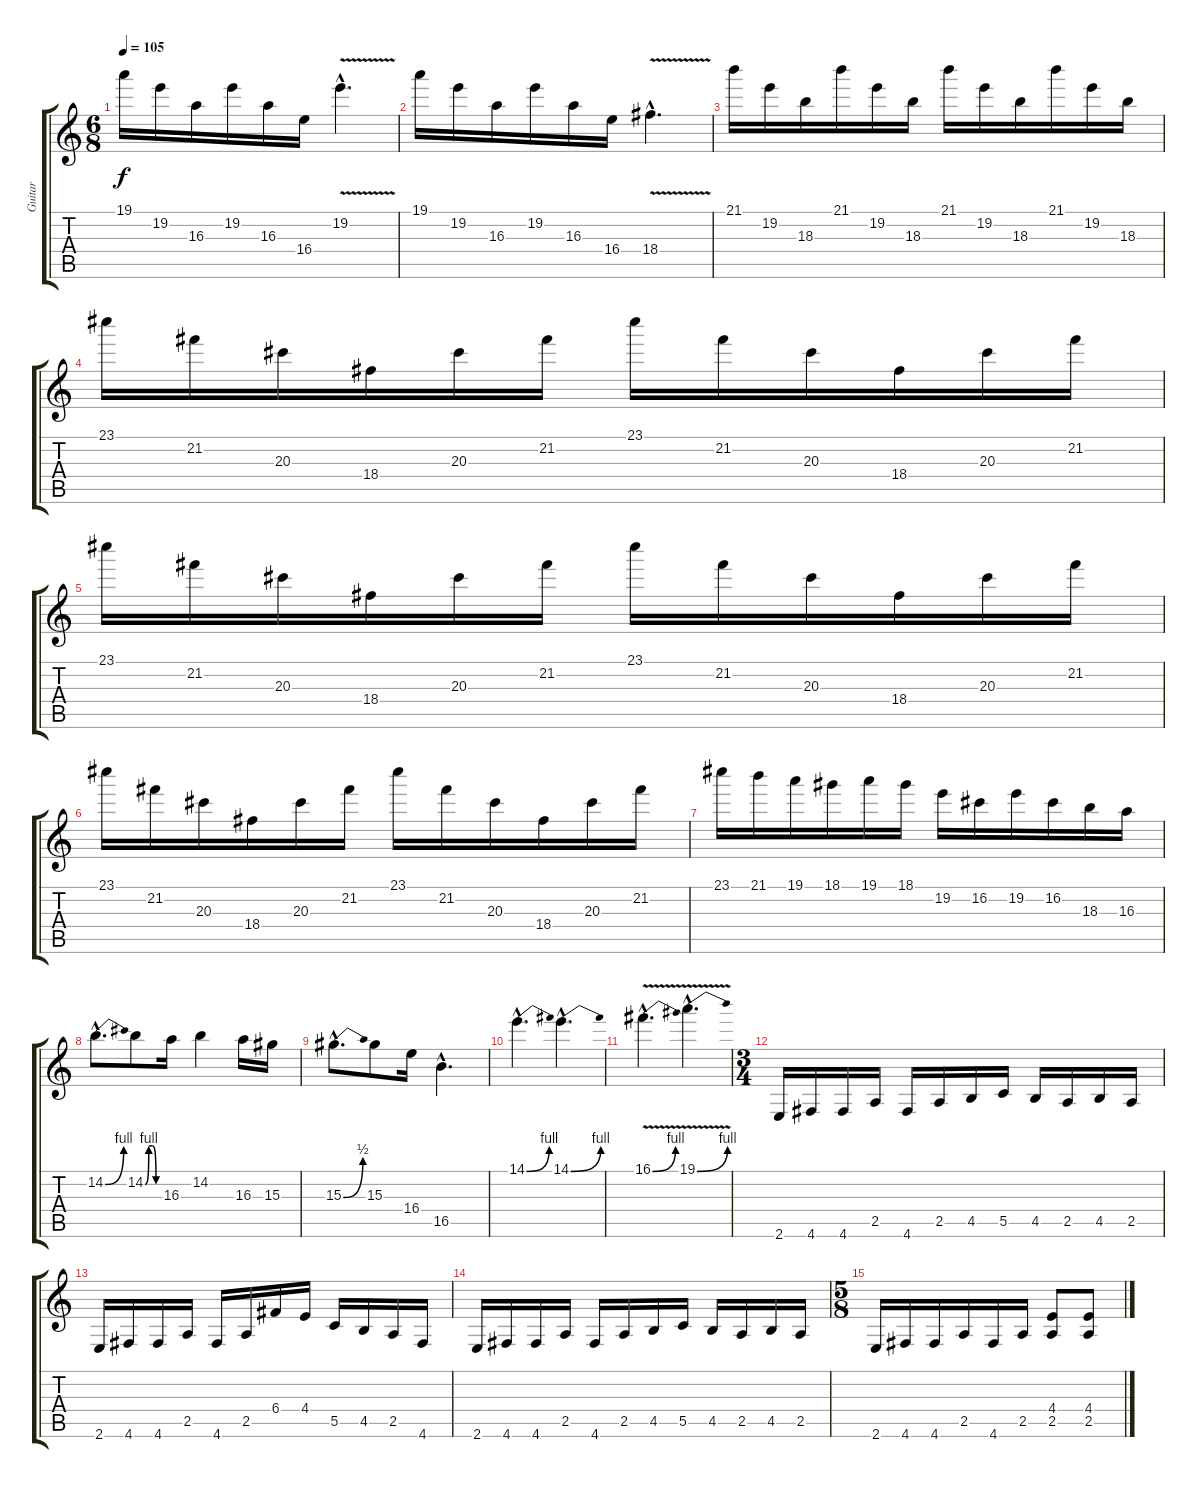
\track ("Guitar" "Guitar") {instrument distortionguitar}
\staff {score tabs}
\tuning (D4 A3 F3 C3 G2 D2) {hide}
\ts (6 8)
\tempo 105
\clef g2
\ks c
19.1.16{dy f balance 8} 19.2.16 16.3.16 19.2.16 16.3.16 16.4.16 19.2{v hac}.4{d} |
19.1.16{balance 8} 19.2.16 16.3.16 19.2.16 16.3.16 16.4.16 18.4{v hac}.4{d} |
21.1.16 19.2.16 18.3.16 21.1.16 19.2.16 18.3.16 21.1.16 19.2.16 18.3.16 21.1.16 19.2.16 18.3.16 |
23.1.16 21.2.16 20.3.16 18.4.16 20.3.16 21.2.16 23.1.16 21.2.16 20.3.16 18.4.16 20.3.16 21.2.16 |
23.1.16 21.2.16 20.3.16 18.4.16 20.3.16 21.2.16 23.1.16 21.2.16 20.3.16 18.4.16 20.3.16 21.2.16 |
23.1.16 21.2.16 20.3.16 18.4.16 20.3.16 21.2.16 23.1.16 21.2.16 20.3.16 18.4.16 20.3.16 21.2.16 |
23.1.16 21.1.16 19.1.16 18.1.16 19.1.16 18.1.16 19.2.16 16.2.16 19.2.16 16.2.16 18.3.16 16.3.16 |
14.2{be (bend 0 0 60 4) hac}.8{d} 14.2{be (custom 0 0 15 4 30 4 45 0 60 0)}.8 16.3.16 14.2.4 16.3.16 15.3.16 |
15.3{be (bend 0 0 60 2) hac}.8{d} 15.3.8 16.4.16 16.5{hac}.4{d} |
14.1{be (bend 0 0 60 4) hac}.4{d} 14.1{be (bend 0 0 60 4) hac}.4{d} |
16.1{be (bend 0 0 60 4) v hac}.4{d} 19.1{be (bend 0 0 60 4) v hac}.4{d} |
\ts (3 4)
2.6.16 4.6.16 4.6.16 2.5.16 4.6.16 2.5.16 4.5.16 5.5.16 4.5.16 2.5.16 4.5.16 2.5.16 |
2.6.16 4.6.16 4.6.16 2.5.16 4.6.16 2.5.16 6.4.16 4.4.16 5.5.16 4.5.16 2.5.16 4.6.16 |
2.6.16 4.6.16 4.6.16 2.5.16 4.6.16 2.5.16 4.5.16 5.5.16 4.5.16 2.5.16 4.5.16 2.5.16 |
\ts (5 8)
2.6.16 4.6.16 4.6.16 2.5.16 4.6.16 2.5.16 (4.4 2.5).8 (4.4 2.5).8
